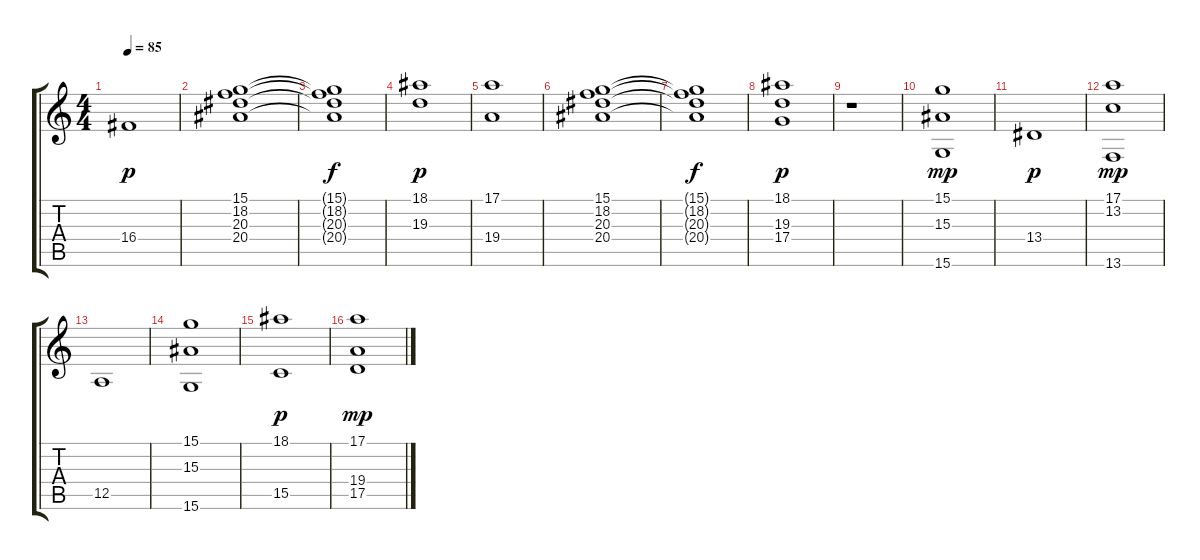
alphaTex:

\track "" {instrument synthstrings1}
\staff {score tabs}
\tuning (E4 B3 G3 D3 A2 E2) {hide}
\ts (4 4)
\tempo 85
\clef g2
\ks c
16.4.1{dy p} |
(15.1 18.2 20.3 20.4).1 |
(15.1{t} 18.2{t} 20.3{t} 20.4{t}).1{dy f} |
(18.1 19.3).1{dy p} |
(17.1 19.4).1 |
(15.1 18.2 20.3 20.4).1 |
(15.1{t} 18.2{t} 20.3{t} 20.4{t}).1{dy f} |
(18.1 19.3 17.4).1{dy p} |
r.1 |
(15.1 15.3 15.6).1{dy mp} |
13.4.1{dy p} |
(17.1 13.2 13.6).1{dy mp} |
12.5.1 |
(15.1 15.3 15.6).1 |
(18.1 15.5).1{dy p} |
(17.1 19.4 17.5).1{dy mp}
